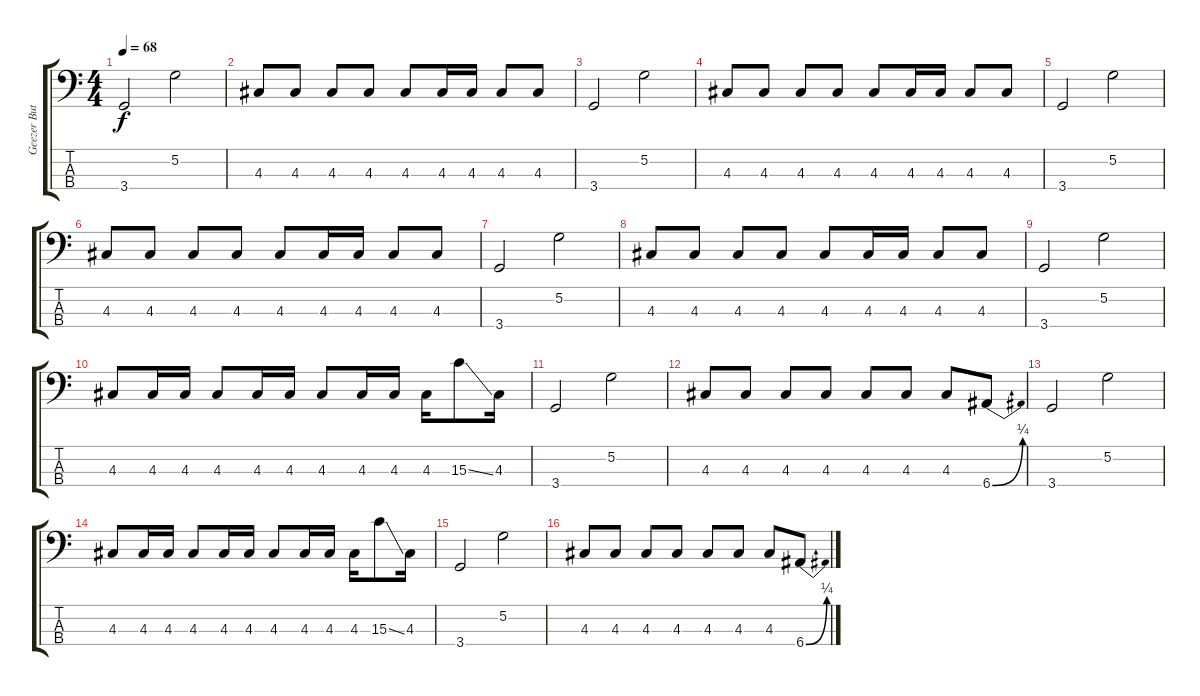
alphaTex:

\track ("Geezer Butler - Bass" "Geezer But") {instrument electricbassfinger}
\staff {score tabs}
\tuning (G2 D2 A1 E1) {hide}
\ts (4 4)
\tempo 68
\clef f4
\ks c
3.4.2{dy f} 5.2.2 |
4.3.8 4.3.8 4.3.8 4.3.8 4.3.8 4.3.16 4.3.16 4.3.8 4.3.8 |
3.4.2 5.2.2 |
4.3.8 4.3.8 4.3.8 4.3.8 4.3.8 4.3.16 4.3.16 4.3.8 4.3.8 |
3.4.2 5.2.2 |
4.3.8 4.3.8 4.3.8 4.3.8 4.3.8 4.3.16 4.3.16 4.3.8 4.3.8 |
3.4.2 5.2.2 |
4.3.8 4.3.8 4.3.8 4.3.8 4.3.8 4.3.16 4.3.16 4.3.8 4.3.8 |
3.4.2 5.2.2 |
4.3.8 4.3.16 4.3.16 4.3.8 4.3.16 4.3.16 4.3.8 4.3.16 4.3.16 4.3.16 15.3{ss}.8 4.3.16 |
3.4.2 5.2.2 |
4.3.8 4.3.8 4.3.8 4.3.8 4.3.8 4.3.8 4.3.8 6.4{be (bend 0 0 60 1)}.8 |
3.4.2 5.2.2 |
4.3.8 4.3.16 4.3.16 4.3.8 4.3.16 4.3.16 4.3.8 4.3.16 4.3.16 4.3.16 15.3{ss}.8 4.3.16 |
3.4.2 5.2.2 |
4.3.8 4.3.8 4.3.8 4.3.8 4.3.8 4.3.8 4.3.8 6.4{be (bend 0 0 60 1)}.8
